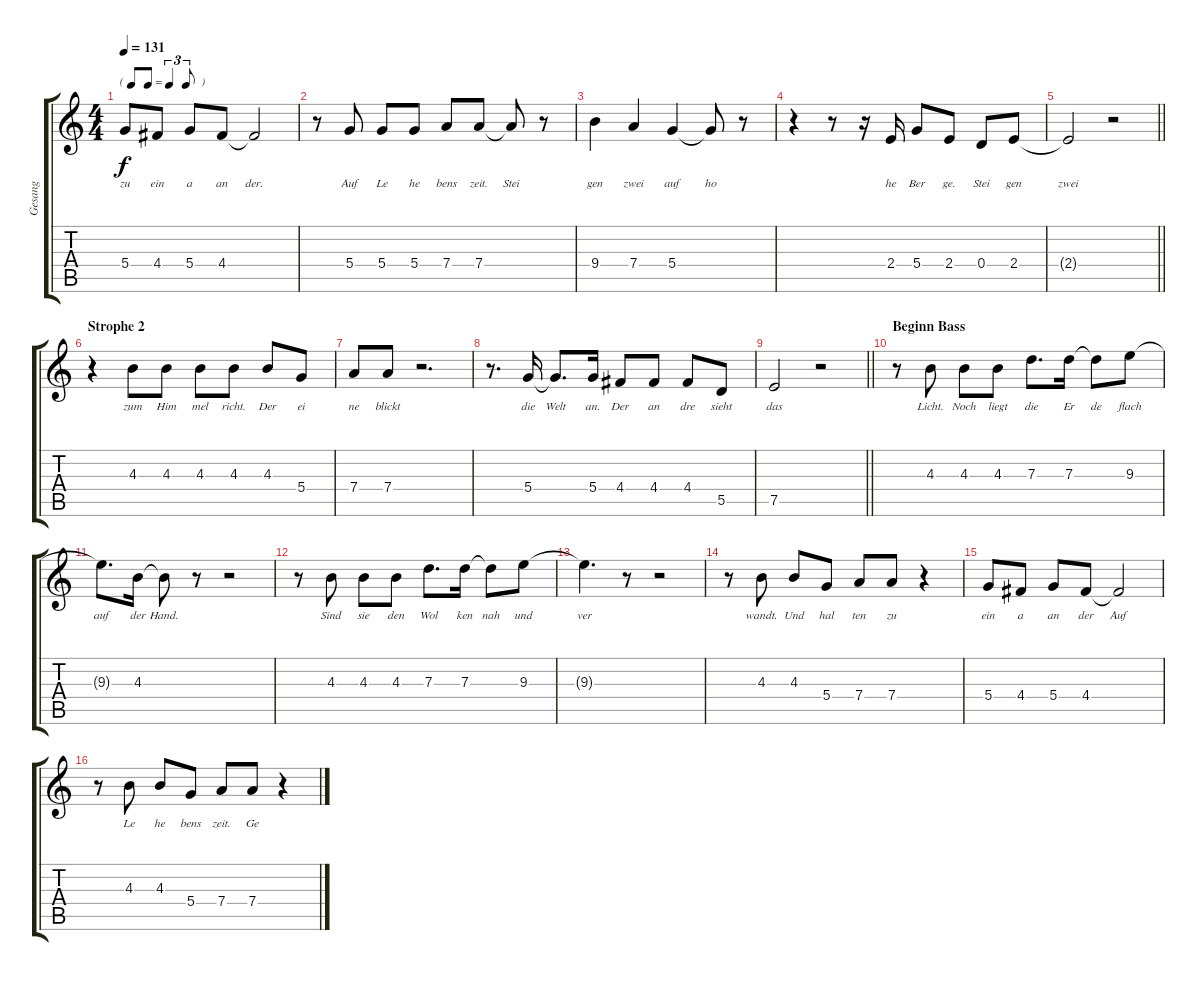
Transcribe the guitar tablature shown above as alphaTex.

\track ("Gesang" "Gesang") {instrument acousticguitarsteel}
\staff {score tabs}
\tuning (E4 B3 G3 D3 A2 E2) {hide}
\ts (4 4)
\tf triplet8th
\tempo 131
\clef g2
\ks c
5.4.8{lyrics (0 "zu") lyrics (1 "") lyrics (2 "") lyrics (3 "") lyrics (4 "") dy f} 4.4.8{lyrics (0 "ein") lyrics (1 "") lyrics (2 "") lyrics (3 "") lyrics (4 "")} 5.4.8{lyrics (0 "a") lyrics (1 "") lyrics (2 "") lyrics (3 "") lyrics (4 "")} 4.4.8{lyrics (0 "an") lyrics (1 "") lyrics (2 "") lyrics (3 "") lyrics (4 "")} 4.4{t}.2{lyrics (0 "der.") lyrics (1 "") lyrics (2 "") lyrics (3 "") lyrics (4 "")} |
r.8 5.4.8{lyrics (0 "Auf") lyrics (1 "") lyrics (2 "") lyrics (3 "") lyrics (4 "")} 5.4.8{lyrics (0 "Le") lyrics (1 "") lyrics (2 "") lyrics (3 "") lyrics (4 "")} 5.4.8{lyrics (0 "he") lyrics (1 "") lyrics (2 "") lyrics (3 "") lyrics (4 "")} 7.4.8{lyrics (0 "bens") lyrics (1 "") lyrics (2 "") lyrics (3 "") lyrics (4 "")} 7.4.8{lyrics (0 "zeit.") lyrics (1 "") lyrics (2 "") lyrics (3 "") lyrics (4 "")} 7.4{t}.8{lyrics (0 "Stei") lyrics (1 "") lyrics (2 "") lyrics (3 "") lyrics (4 "")} r.8 |
9.4.4{lyrics (0 "gen") lyrics (1 "") lyrics (2 "") lyrics (3 "") lyrics (4 "")} 7.4.4{lyrics (0 "zwei") lyrics (1 "") lyrics (2 "") lyrics (3 "") lyrics (4 "")} 5.4.4{lyrics (0 "auf") lyrics (1 "") lyrics (2 "") lyrics (3 "") lyrics (4 "")} 5.4{t}.8{lyrics (0 "ho") lyrics (1 "") lyrics (2 "") lyrics (3 "") lyrics (4 "")} r.8 |
r.4 r.8 r.16 2.4.16{lyrics (0 "he") lyrics (1 "") lyrics (2 "") lyrics (3 "") lyrics (4 "")} 5.4.8{lyrics (0 "Ber") lyrics (1 "") lyrics (2 "") lyrics (3 "") lyrics (4 "")} 2.4.8{lyrics (0 "ge.") lyrics (1 "") lyrics (2 "") lyrics (3 "") lyrics (4 "")} 0.4.8{lyrics (0 "Stei") lyrics (1 "") lyrics (2 "") lyrics (3 "") lyrics (4 "")} 2.4.8{lyrics (0 "gen") lyrics (1 "") lyrics (2 "") lyrics (3 "") lyrics (4 "")} |
\barLineRight lightlight
2.4{t}.2{lyrics (0 "zwei") lyrics (1 "") lyrics (2 "") lyrics (3 "") lyrics (4 "")} r.2 |
\section ("" "Strophe 2")
r.4 4.3.8{lyrics (0 "zum") lyrics (1 "") lyrics (2 "") lyrics (3 "") lyrics (4 "")} 4.3.8{lyrics (0 "Him") lyrics (1 "") lyrics (2 "") lyrics (3 "") lyrics (4 "")} 4.3.8{lyrics (0 "mel") lyrics (1 "") lyrics (2 "") lyrics (3 "") lyrics (4 "")} 4.3.8{lyrics (0 "richt.") lyrics (1 "") lyrics (2 "") lyrics (3 "") lyrics (4 "")} 4.3.8{lyrics (0 "Der") lyrics (1 "") lyrics (2 "") lyrics (3 "") lyrics (4 "")} 5.4.8{lyrics (0 "ei") lyrics (1 "") lyrics (2 "") lyrics (3 "") lyrics (4 "")} |
7.4.8{lyrics (0 "ne") lyrics (1 "") lyrics (2 "") lyrics (3 "") lyrics (4 "")} 7.4.8{lyrics (0 "blickt") lyrics (1 "") lyrics (2 "") lyrics (3 "") lyrics (4 "")} r.2{d} |
r.8{d} 5.4.16{lyrics (0 "die") lyrics (1 "") lyrics (2 "") lyrics (3 "") lyrics (4 "")} 5.4{t}.8{d lyrics (0 "Welt") lyrics (1 "") lyrics (2 "") lyrics (3 "") lyrics (4 "")} 5.4.16{lyrics (0 "an.") lyrics (1 "") lyrics (2 "") lyrics (3 "") lyrics (4 "")} 4.4.8{lyrics (0 "Der") lyrics (1 "") lyrics (2 "") lyrics (3 "") lyrics (4 "")} 4.4.8{lyrics (0 "an") lyrics (1 "") lyrics (2 "") lyrics (3 "") lyrics (4 "")} 4.4.8{lyrics (0 "dre") lyrics (1 "") lyrics (2 "") lyrics (3 "") lyrics (4 "")} 5.5.8{lyrics (0 "sieht") lyrics (1 "") lyrics (2 "") lyrics (3 "") lyrics (4 "")} |
\barLineRight lightlight
7.5.2{lyrics (0 "das") lyrics (1 "") lyrics (2 "") lyrics (3 "") lyrics (4 "")} r.2 |
\section ("" "Beginn Bass")
r.8 4.3.8{lyrics (0 "Licht.") lyrics (1 "") lyrics (2 "") lyrics (3 "") lyrics (4 "")} 4.3.8{lyrics (0 "Noch") lyrics (1 "") lyrics (2 "") lyrics (3 "") lyrics (4 "")} 4.3.8{lyrics (0 "liegt") lyrics (1 "") lyrics (2 "") lyrics (3 "") lyrics (4 "")} 7.3.8{d lyrics (0 "die") lyrics (1 "") lyrics (2 "") lyrics (3 "") lyrics (4 "")} 7.3.16{lyrics (0 "Er") lyrics (1 "") lyrics (2 "") lyrics (3 "") lyrics (4 "")} 7.3{t}.8{lyrics (0 "de") lyrics (1 "") lyrics (2 "") lyrics (3 "") lyrics (4 "")} 9.3.8{lyrics (0 "flach") lyrics (1 "") lyrics (2 "") lyrics (3 "") lyrics (4 "")} |
9.3{t}.8{d lyrics (0 "auf") lyrics (1 "") lyrics (2 "") lyrics (3 "") lyrics (4 "")} 4.3.16{lyrics (0 "der") lyrics (1 "") lyrics (2 "") lyrics (3 "") lyrics (4 "")} 4.3{t}.8{lyrics (0 "Hand.") lyrics (1 "") lyrics (2 "") lyrics (3 "") lyrics (4 "")} r.8 r.2 |
r.8 4.3.8{lyrics (0 "Sind") lyrics (1 "") lyrics (2 "") lyrics (3 "") lyrics (4 "")} 4.3.8{lyrics (0 "sie") lyrics (1 "") lyrics (2 "") lyrics (3 "") lyrics (4 "")} 4.3.8{lyrics (0 "den") lyrics (1 "") lyrics (2 "") lyrics (3 "") lyrics (4 "")} 7.3.8{d lyrics (0 "Wol") lyrics (1 "") lyrics (2 "") lyrics (3 "") lyrics (4 "")} 7.3.16{lyrics (0 "ken") lyrics (1 "") lyrics (2 "") lyrics (3 "") lyrics (4 "")} 7.3{t}.8{lyrics (0 "nah") lyrics (1 "") lyrics (2 "") lyrics (3 "") lyrics (4 "")} 9.3.8{lyrics (0 "und") lyrics (1 "") lyrics (2 "") lyrics (3 "") lyrics (4 "")} |
9.3{t}.4{d lyrics (0 "ver") lyrics (1 "") lyrics (2 "") lyrics (3 "") lyrics (4 "")} r.8 r.2 |
r.8 4.3.8{lyrics (0 "wandt.") lyrics (1 "") lyrics (2 "") lyrics (3 "") lyrics (4 "")} 4.3.8{lyrics (0 "Und") lyrics (1 "") lyrics (2 "") lyrics (3 "") lyrics (4 "")} 5.4.8{lyrics (0 "hal") lyrics (1 "") lyrics (2 "") lyrics (3 "") lyrics (4 "")} 7.4.8{lyrics (0 "ten") lyrics (1 "") lyrics (2 "") lyrics (3 "") lyrics (4 "")} 7.4.8{lyrics (0 "zu") lyrics (1 "") lyrics (2 "") lyrics (3 "") lyrics (4 "")} r.4 |
5.4.8{lyrics (0 "ein") lyrics (1 "") lyrics (2 "") lyrics (3 "") lyrics (4 "")} 4.4.8{lyrics (0 "a") lyrics (1 "") lyrics (2 "") lyrics (3 "") lyrics (4 "")} 5.4.8{lyrics (0 "an") lyrics (1 "") lyrics (2 "") lyrics (3 "") lyrics (4 "")} 4.4.8{lyrics (0 "der") lyrics (1 "") lyrics (2 "") lyrics (3 "") lyrics (4 "")} 4.4{t}.2{lyrics (0 "Auf") lyrics (1 "") lyrics (2 "") lyrics (3 "") lyrics (4 "")} |
r.8 4.3.8{lyrics (0 "Le") lyrics (1 "") lyrics (2 "") lyrics (3 "") lyrics (4 "")} 4.3.8{lyrics (0 "he") lyrics (1 "") lyrics (2 "") lyrics (3 "") lyrics (4 "")} 5.4.8{lyrics (0 "bens") lyrics (1 "") lyrics (2 "") lyrics (3 "") lyrics (4 "")} 7.4.8{lyrics (0 "zeit.") lyrics (1 "") lyrics (2 "") lyrics (3 "") lyrics (4 "")} 7.4.8{lyrics (0 "Ge") lyrics (1 "") lyrics (2 "") lyrics (3 "") lyrics (4 "")} r.4
